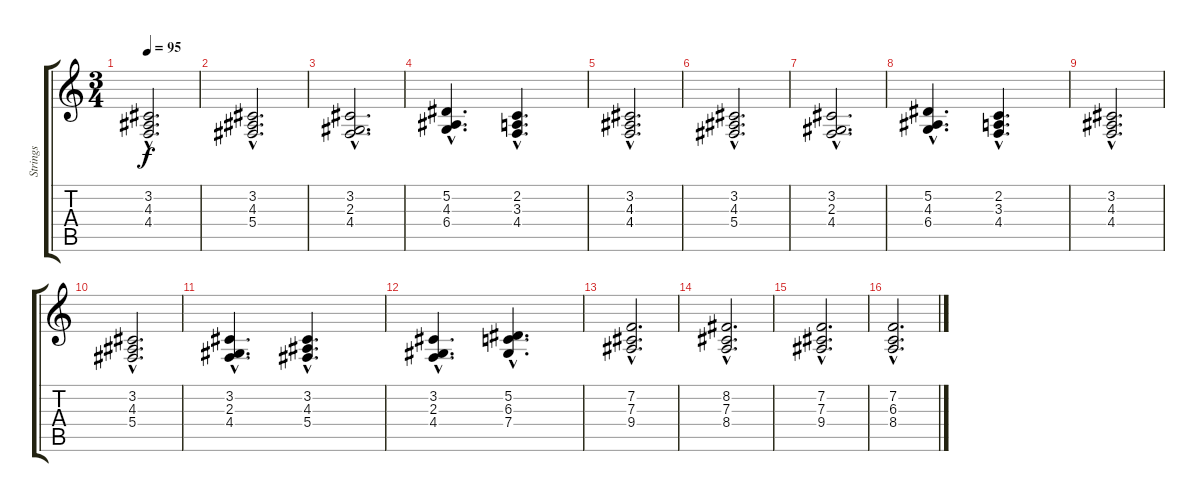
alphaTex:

\track ("Strings" "Strings") {instrument stringensemble1}
\staff {score tabs}
\tuning (Eb4 Bb3 Gb3 Db3 Ab2 Eb2) {hide}
\ts (3 4)
\tempo 95
\clef g2
\ks c
(3.2{hac} 4.3{hac} 4.4{hac}).2{d dy f} |
(3.2{hac} 4.3{hac} 5.4{hac}).2{d} |
(3.2{hac} 2.3{hac} 4.4{hac}).2{d} |
(5.2{hac} 4.3{hac} 6.4{hac}).4{d} (2.2{hac} 3.3{hac} 4.4{hac}).4{d} |
(3.2{hac} 4.3{hac} 4.4{hac}).2{d} |
(3.2{hac} 4.3{hac} 5.4{hac}).2{d} |
(3.2{hac} 2.3{hac} 4.4{hac}).2{d} |
(5.2{hac} 4.3{hac} 6.4{hac}).4{d} (2.2{hac} 3.3{hac} 4.4{hac}).4{d} |
(3.2{hac} 4.3{hac} 4.4{hac}).2{d} |
(3.2{hac} 4.3{hac} 5.4{hac}).2{d} |
(3.2{hac} 2.3{hac} 4.4{hac}).4{d} (3.2{hac} 4.3{hac} 5.4{hac}).4{d} |
(3.2{hac} 2.3{hac} 4.4{hac}).4{d} (5.2{hac} 6.3{hac} 7.4{hac}).4{d} |
(7.2{hac} 7.3{hac} 9.4{hac}).2{d} |
(8.2{hac} 7.3{hac} 8.4{hac}).2{d} |
(7.2{hac} 7.3{hac} 9.4{hac}).2{d} |
(7.2{hac} 6.3{hac} 8.4{hac}).2{d}
